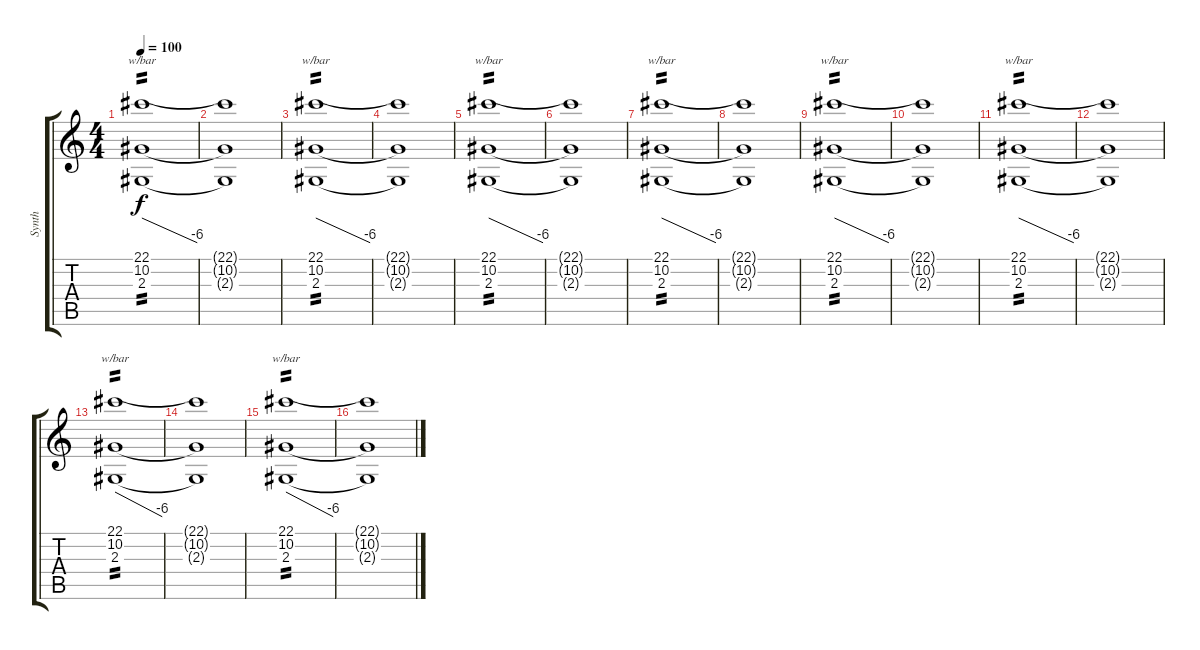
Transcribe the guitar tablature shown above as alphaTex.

\track ("Synth" "Synth") {instrument stringensemble1}
\staff {score tabs}
\tuning (Eb4 Bb3 Gb3 Db3 Ab2 Eb2) {hide}
\ts (4 4)
\tempo 100
\clef g2
\ks c
(22.1 10.2 2.3).1{tbe (dive default 0 0 60 -24) tp 2 dy f instrument tubularbells} |
(22.1{t} 10.2{t} 2.3{t}).1 |
(22.1 10.2 2.3).1{tbe (dive default 0 0 60 -24) tp 2} |
(22.1{t} 10.2{t} 2.3{t}).1 |
(22.1 10.2 2.3).1{tbe (dive default 0 0 60 -24) tp 2} |
(22.1{t} 10.2{t} 2.3{t}).1 |
(22.1 10.2 2.3).1{tbe (dive default 0 0 60 -24) tp 2} |
(22.1{t} 10.2{t} 2.3{t}).1 |
(22.1 10.2 2.3).1{tbe (dive default 0 0 60 -24) tp 2} |
(22.1{t} 10.2{t} 2.3{t}).1 |
(22.1 10.2 2.3).1{tbe (dive default 0 0 60 -24) tp 2} |
(22.1{t} 10.2{t} 2.3{t}).1 |
(22.1 10.2 2.3).1{tbe (dive default 0 0 60 -24) tp 2} |
(22.1{t} 10.2{t} 2.3{t}).1 |
(22.1 10.2 2.3).1{tbe (dive default 0 0 60 -24) tp 2} |
(22.1{t} 10.2{t} 2.3{t}).1
